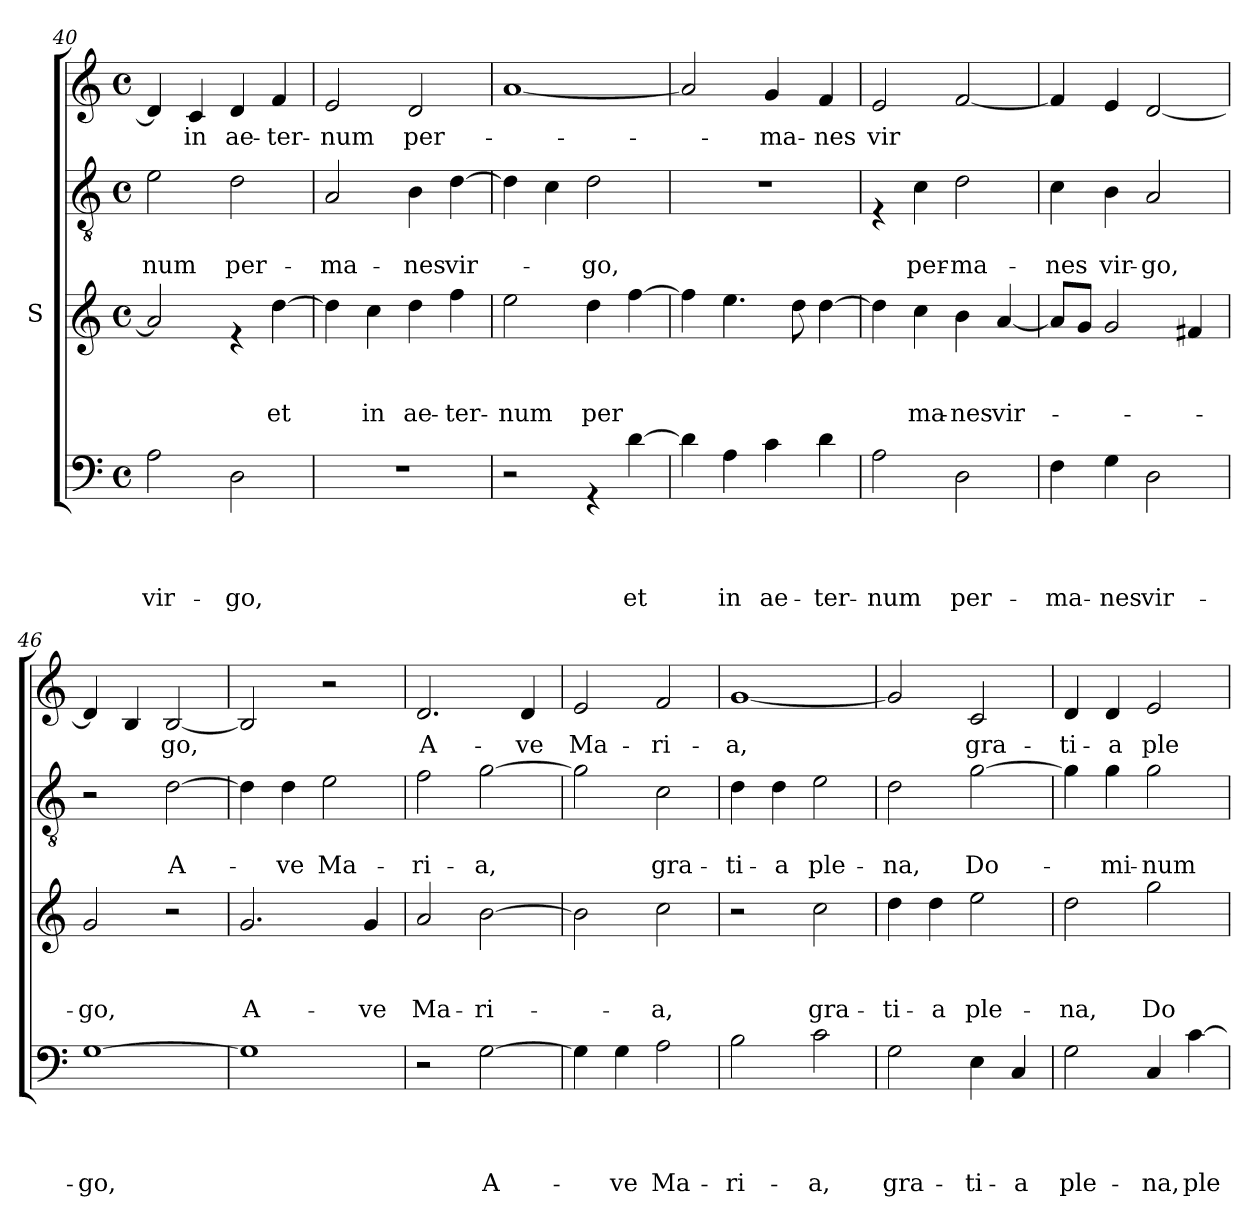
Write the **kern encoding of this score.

**kern	**text	**text	**text	**text	**kern	**text	**text	**text	**kern	**text	**text	**kern	**text
*part4	*part4	*part4	*part4	*part4	*part3	*part3	*part3	*part3	*part2	*part2	*part2	*part1	*part1
*staff4	*staff4	*staff4	*staff4	*staff4	*staff3	*staff3	*staff3	*staff3	*staff2	*staff2	*staff2	*staff1	*staff1
*	*	*	*	*	*I"S	*	*	*	*	*	*	*	*
*clefF4	*	*	*	*	*clefG2	*	*	*	*clefGv2	*	*	*clefG2	*
*k[]	*	*	*	*	*k[]	*	*	*	*k[]	*	*	*k[]	*
*C:	*	*	*	*	*C:	*	*	*	*C:	*	*	*C:	*
*M4/4	*	*	*	*	*M4/4	*	*	*	*M4/4	*	*	*M4/4	*
*met(c)	*	*	*	*	*met(c)	*	*	*	*met(c)	*	*	*met(c)	*
=40	=40	=40	=40	=40	=40	=40	=40	=40	=40	=40	=40	=40	=40
!	!	!	!	!LO:LY:b	!	!	!	!	!	!	!LO:LY:b	!	!
2A\	.	.	.	vir-	2a/]	.	.	.	2e\	.	num	4d/]	.
!	!	!	!	!	!	!	!	!	!	!	!	!	!LO:LY:b
.	.	.	.	.	.	.	.	.	.	.	.	4c/	in
!	!	!	!	!LO:LY:b	!	!	!	!	!	!	!LO:LY:b	!	!LO:LY:b
2D\	.	.	.	-go,	4re	.	.	.	2d\	.	per-	4d/	ae-
!	!	!	!	!	!	!	!	!LO:LY:b	!	!	!	!	!LO:LY:b
.	.	.	.	.	[>4dd\	.	.	et	.	.	.	4f/	-ter-
=41	=41	=41	=41	=41	=41	=41	=41	=41	=41	=41	=41	=41	=41
!	!	!	!	!	!	!	!	!	!	!	!LO:LY:b	!	!LO:LY:b
1r	.	.	.	.	4dd\]	.	.	.	2A/	.	-ma-	2e/	-num
!	!	!	!	!	!	!	!	!LO:LY:b	!	!	!	!	!
.	.	.	.	.	4cc\	.	.	in	.	.	.	.	.
!	!	!	!	!	!	!	!	!LO:LY:b	!	!	!LO:LY:b	!	!LO:LY:b
.	.	.	.	.	4dd\	.	.	ae-	4B\	.	-nes	2d/	per-
!	!	!	!	!	!	!	!	!LO:LY:b	!	!	!LO:LY:b	!	!
.	.	.	.	.	4ff\	.	.	-ter-	[>4d\	.	vir-	.	.
=42	=42	=42	=42	=42	=42	=42	=42	=42	=42	=42	=42	=42	=42
!	!	!	!	!	!	!	!	!LO:LY:b	!	!	!	!	!
2r	.	.	.	.	2ee\	.	.	-num	4d\]	.	.	[<1a	.
.	.	.	.	.	.	.	.	.	4c\	.	.	.	.
!	!	!	!	!	!	!	!	!LO:LY:b	!	!	!LO:LY:b	!	!
4rGG	.	.	.	.	4dd\	.	.	per	2d\	.	-go,	.	.
!	!	!	!	!LO:LY:b	!	!	!	!	!	!	!	!	!
[>4d\	.	.	.	et	[>4ff\	.	.	.	.	.	.	.	.
=43	=43	=43	=43	=43	=43	=43	=43	=43	=43	=43	=43	=43	=43
4d\]	.	.	.	.	4ff\]	.	.	.	1r	.	.	2a/]	.
!	!	!	!	!LO:LY:b	!	!	!	!	!	!	!	!	!
4A\	.	.	.	in	4.ee\	.	.	.	.	.	.	.	.
!	!	!	!	!LO:LY:b	!	!	!	!	!	!	!	!	!LO:LY:b
4c\	.	.	.	ae-	.	.	.	.	.	.	.	4g/	-ma-
.	.	.	.	.	8dd\	.	.	.	.	.	.	.	.
!	!	!	!	!LO:LY:b	!	!	!	!	!	!	!	!	!LO:LY:b
4d\	.	.	.	-ter-	[>4dd\	.	.	.	.	.	.	4f/	-nes
!!LO:PB:g=z
=44	=44	=44	=44	=44	=44	=44	=44	=44	=44	=44	=44	=44	=44
!	!	!	!	!LO:LY:b	!	!	!	!	!	!	!	!	!LO:LY:b
2A\	.	.	.	-num	4dd\]	.	.	.	4rE	.	.	2e/	vir
!	!	!	!	!	!	!	!	!LO:LY:b	!	!	!LO:LY:b	!	!
.	.	.	.	.	4cc\	.	.	ma-	4c\	.	per-	.	.
!	!	!	!	!LO:LY:b	!	!	!	!LO:LY:b	!	!	!LO:LY:b	!	!
2D\	.	.	.	per-	4b\	.	.	-nes	2d\	.	-ma-	[<2f/	.
!	!	!	!	!	!	!	!	!LO:LY:b	!	!	!	!	!
.	.	.	.	.	[<4a/	.	.	vir-	.	.	.	.	.
=45	=45	=45	=45	=45	=45	=45	=45	=45	=45	=45	=45	=45	=45
!	!	!	!	!LO:LY:b	!	!	!	!	!	!	!LO:LY:b	!	!
4F\	.	.	.	-ma-	8a/L]	.	.	.	4c\	.	-nes	4f/]	.
.	.	.	.	.	8g/J	.	.	.	.	.	.	.	.
!	!	!	!	!LO:LY:b	!	!	!	!	!	!	!LO:LY:b	!	!
4G\	.	.	.	-nes	2g/	.	.	.	4B\	.	vir-	4e/	.
!	!	!	!	!LO:LY:b	!	!	!	!	!	!	!LO:LY:b	!	!
2D\	.	.	.	vir-	.	.	.	.	2A/	.	-go,	[<2d/	.
.	.	.	.	.	4f#X/	.	.	.	.	.	.	.	.
=46	=46	=46	=46	=46	=46	=46	=46	=46	=46	=46	=46	=46	=46
!	!	!	!	!LO:LY:b	!	!	!	!LO:LY:b	!	!	!	!	!
[>1G	.	.	.	-go,	2g/	.	.	-go,	2r	.	.	4d/]	.
.	.	.	.	.	.	.	.	.	.	.	.	4B/	.
!	!	!	!	!	!	!	!	!	!	!	!LO:LY:b	!	!LO:LY:b
.	.	.	.	.	2r	.	.	.	[>2d\	.	A-	[<2B/	go,
=47	=47	=47	=47	=47	=47	=47	=47	=47	=47	=47	=47	=47	=47
!	!	!	!	!	!	!	!	!LO:LY:b	!	!	!	!	!
1G]	.	.	.	.	2.g/	.	.	A-	4d\]	.	.	2B/]	.
!	!	!	!	!	!	!	!	!	!	!	!LO:LY:b	!	!
.	.	.	.	.	.	.	.	.	4d\	.	-ve	.	.
!	!	!	!	!	!	!	!	!	!	!	!LO:LY:b	!	!
.	.	.	.	.	.	.	.	.	2e\	.	Ma-	2r	.
!	!	!	!	!	!	!	!	!LO:LY:b	!	!	!	!	!
.	.	.	.	.	4g/	.	.	-ve	.	.	.	.	.
=48	=48	=48	=48	=48	=48	=48	=48	=48	=48	=48	=48	=48	=48
!	!	!	!	!	!	!	!	!LO:LY:b	!	!	!LO:LY:b	!	!LO:LY:b
2r	.	.	.	.	2a/	.	.	Ma-	2f\	.	-ri-	2.d/	A-
!	!	!	!	!LO:LY:b	!	!	!	!LO:LY:b	!	!	!LO:LY:b	!	!
[>2G\	.	.	.	A-	[>2b\	.	.	-ri-	[>2g\	.	-a,	.	.
!	!	!	!	!	!	!	!	!	!	!	!	!	!LO:LY:b
.	.	.	.	.	.	.	.	.	.	.	.	4d/	-ve
=49	=49	=49	=49	=49	=49	=49	=49	=49	=49	=49	=49	=49	=49
!	!	!	!	!	!	!	!	!	!	!	!	!	!LO:LY:b
4G\]	.	.	.	.	2b\]	.	.	.	2g\]	.	.	2e/	Ma-
!	!	!	!	!LO:LY:b	!	!	!	!	!	!	!	!	!
4G\	.	.	.	-ve	.	.	.	.	.	.	.	.	.
!	!	!	!	!LO:LY:b	!	!	!	!LO:LY:b	!	!	!LO:LY:b	!	!LO:LY:b
2A\	.	.	.	Ma-	2cc\	.	.	-a,	2c\	.	gra-	2f/	-ri-
!!LO:LB:g=z
=50	=50	=50	=50	=50	=50	=50	=50	=50	=50	=50	=50	=50	=50
!	!	!	!	!LO:LY:b	!	!	!	!	!	!	!LO:LY:b	!	!LO:LY:b
2B\	.	.	.	-ri-	2r	.	.	.	4d\	.	-ti-	[<1g	-a,
!	!	!	!	!	!	!	!	!	!	!	!LO:LY:b	!	!
.	.	.	.	.	.	.	.	.	4d\	.	-a	.	.
!	!	!	!	!LO:LY:b	!	!	!	!LO:LY:b	!	!	!LO:LY:b	!	!
2c\	.	.	.	-a,	2cc\	.	.	gra-	2e\	.	ple-	.	.
=51	=51	=51	=51	=51	=51	=51	=51	=51	=51	=51	=51	=51	=51
!	!	!	!	!LO:LY:b	!	!	!	!LO:LY:b	!	!	!LO:LY:b	!	!
2G\	.	.	.	gra-	4dd\	.	.	-ti-	2d\	.	-na,	2g/]	.
!	!	!	!	!	!	!	!	!LO:LY:b	!	!	!	!	!
.	.	.	.	.	4dd\	.	.	-a	.	.	.	.	.
!	!	!	!	!LO:LY:b	!	!	!	!LO:LY:b	!	!	!LO:LY:b	!	!LO:LY:b
4E\	.	.	.	-ti-	2ee\	.	.	ple-	[>2g\	.	Do-	2c/	gra-
!	!	!	!	!LO:LY:b	!	!	!	!	!	!	!	!	!
4C/	.	.	.	-a	.	.	.	.	.	.	.	.	.
=52	=52	=52	=52	=52	=52	=52	=52	=52	=52	=52	=52	=52	=52
!	!	!	!	!LO:LY:b	!	!	!	!LO:LY:b	!	!	!	!	!LO:LY:b
2G\	.	.	.	ple-	2dd\	.	.	-na,	4g\]	.	.	4d/	-ti-
!	!	!	!	!	!	!	!	!	!	!	!LO:LY:b	!	!LO:LY:b
.	.	.	.	.	.	.	.	.	4g\	.	-mi-	4d/	-a
!	!	!	!	!LO:LY:b	!	!	!	!LO:LY:b	!	!	!LO:LY:b	!	!LO:LY:b
4C/	.	.	.	-na,	2gg\	.	.	Do-	2g\	.	-num	2e/	ple-
!	!	!	!	!LO:LY:b	!	!	!	!	!	!	!	!	!
[>4c\	.	.	.	ple-	.	.	.	.	.	.	.	.	.
=	=	=	=	=	=	=	=	=	=	=	=	=	=
*-	*-	*-	*-	*-	*-	*-	*-	*-	*-	*-	*-	*-	*-
